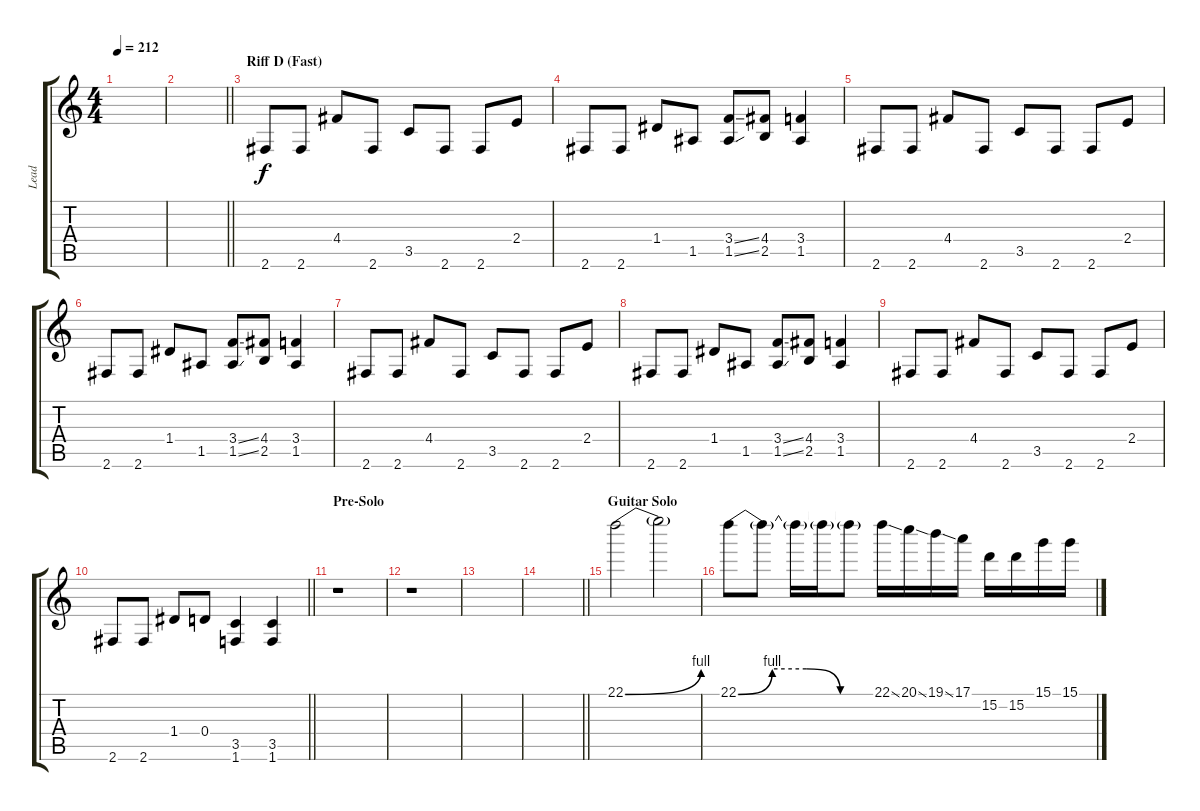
\track ("Lead" "Lead") {instrument distortionguitar}
\staff {score tabs}
\tuning (E4 B3 G3 D3 A2 E2) {hide}
\ts (4 4)
\tempo 212
\clef g2
\ks c
|
\barLineRight lightlight
|
\section ("" "Riff D (Fast)")
2.6.8 2.6.8 4.4.8 2.6.8 3.5.8 2.6.8 2.6.8 2.4.8 |
2.6.8 2.6.8 1.4.8 1.5.8 (3.4{ss} 1.5{ss}).8 (4.4 2.5).8 (3.4 1.5).4 |
2.6.8 2.6.8 4.4.8 2.6.8 3.5.8 2.6.8 2.6.8 2.4.8 |
2.6.8 2.6.8 1.4.8 1.5.8 (3.4{ss} 1.5{ss}).8 (4.4 2.5).8 (3.4 1.5).4 |
2.6.8 2.6.8 4.4.8 2.6.8 3.5.8 2.6.8 2.6.8 2.4.8 |
2.6.8 2.6.8 1.4.8 1.5.8 (3.4{ss} 1.5{ss}).8 (4.4 2.5).8 (3.4 1.5).4 |
2.6.8 2.6.8 4.4.8 2.6.8 3.5.8 2.6.8 2.6.8 2.4.8 |
\barLineRight lightlight
2.6.8 2.6.8 1.4.8 0.4.8 (3.5 1.6).4 (3.5 1.6).4 |
\section ("" "Pre-Solo")
r.1 |
r.1 |
|
\barLineRight lightlight
|
\section ("" "Guitar Solo")
22.1{be (bend 0 0 60 4)}.2{balance 8} 22.1{t}.2 |
22.1{be (custom 0 0 15 4 30 4 45 0 60 0)}.8 22.1{t}.8 22.1{t}.16 22.1{t}.16 22.1{t}.8 22.1{ss}.16 20.1{ss}.16 19.1{ss}.16 17.1.16 15.2.16 15.2.16 15.1.16 15.1.16
